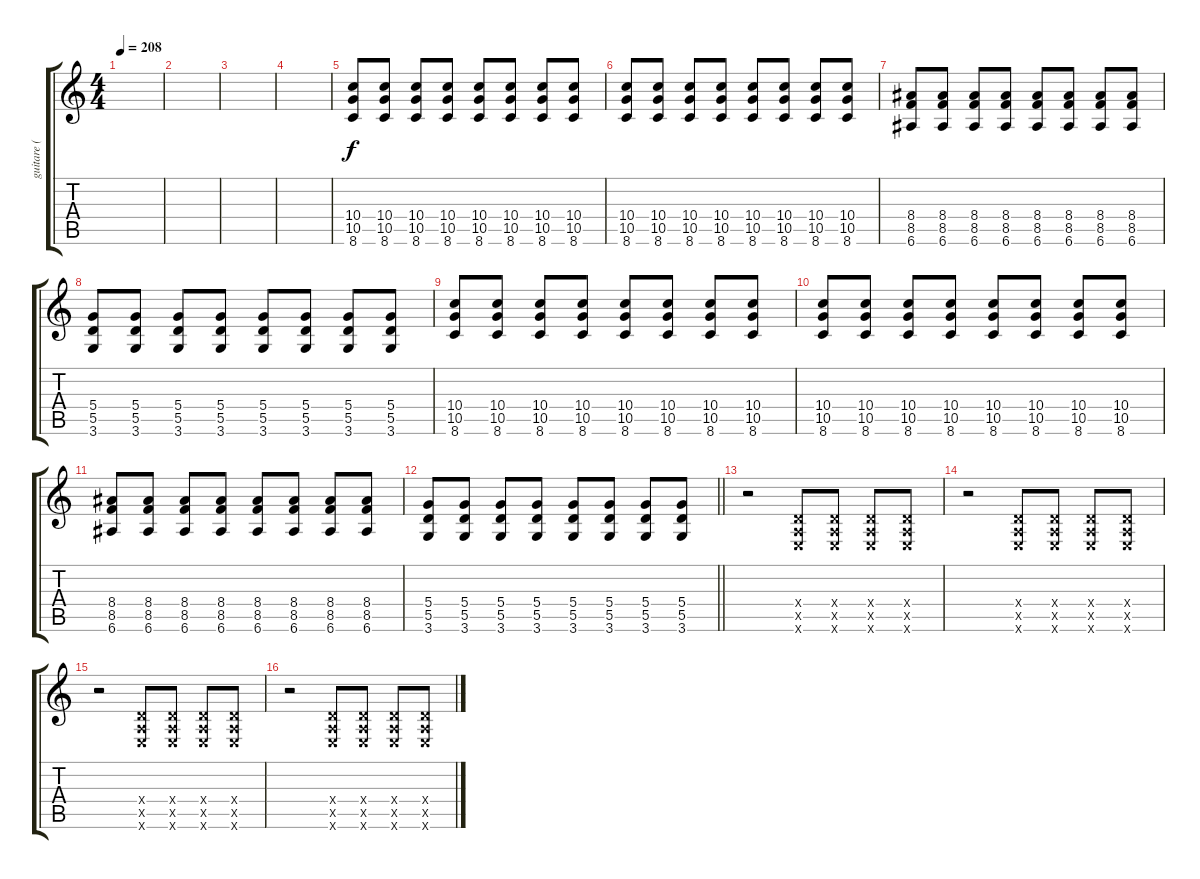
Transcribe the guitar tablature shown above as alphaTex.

\track ("guitare ( Yann ) " "guitare ( ") {instrument overdrivenguitar}
\staff {score tabs}
\tuning (E4 B3 G3 D3 A2 E2) {hide}
\ts (4 4)
\tempo 208
\clef g2
\ks c
|
|
|
|
(10.4 10.5 8.6).8 (10.4 10.5 8.6).8 (10.4 10.5 8.6).8 (10.4 10.5 8.6).8 (10.4 10.5 8.6).8 (10.4 10.5 8.6).8 (10.4 10.5 8.6).8 (10.4 10.5 8.6).8 |
(10.4 10.5 8.6).8 (10.4 10.5 8.6).8 (10.4 10.5 8.6).8 (10.4 10.5 8.6).8 (10.4 10.5 8.6).8 (10.4 10.5 8.6).8 (10.4 10.5 8.6).8 (10.4 10.5 8.6).8 |
(8.4 8.5 6.6).8 (8.4 8.5 6.6).8 (8.4 8.5 6.6).8 (8.4 8.5 6.6).8 (8.4 8.5 6.6).8 (8.4 8.5 6.6).8 (8.4 8.5 6.6).8 (8.4 8.5 6.6).8 |
(5.4 5.5 3.6).8 (5.4 5.5 3.6).8 (5.4 5.5 3.6).8 (5.4 5.5 3.6).8 (5.4 5.5 3.6).8 (5.4 5.5 3.6).8 (5.4 5.5 3.6).8 (5.4 5.5 3.6).8 |
(10.4 10.5 8.6).8 (10.4 10.5 8.6).8 (10.4 10.5 8.6).8 (10.4 10.5 8.6).8 (10.4 10.5 8.6).8 (10.4 10.5 8.6).8 (10.4 10.5 8.6).8 (10.4 10.5 8.6).8 |
(10.4 10.5 8.6).8 (10.4 10.5 8.6).8 (10.4 10.5 8.6).8 (10.4 10.5 8.6).8 (10.4 10.5 8.6).8 (10.4 10.5 8.6).8 (10.4 10.5 8.6).8 (10.4 10.5 8.6).8 |
(8.4 8.5 6.6).8 (8.4 8.5 6.6).8 (8.4 8.5 6.6).8 (8.4 8.5 6.6).8 (8.4 8.5 6.6).8 (8.4 8.5 6.6).8 (8.4 8.5 6.6).8 (8.4 8.5 6.6).8 |
\barLineRight lightlight
(5.4 5.5 3.6).8 (5.4 5.5 3.6).8 (5.4 5.5 3.6).8 (5.4 5.5 3.6).8 (5.4 5.5 3.6).8 (5.4 5.5 3.6).8 (5.4 5.5 3.6).8 (5.4 5.5 3.6).8 |
r.2 (0.4{x} 0.5{x} 0.6{x}).8 (0.4{x} 0.5{x} 0.6{x}).8 (0.4{x} 0.5{x} 0.6{x}).8 (0.4{x} 0.5{x} 0.6{x}).8 |
r.2 (0.4{x} 0.5{x} 0.6{x}).8 (0.4{x} 0.5{x} 0.6{x}).8 (0.4{x} 0.5{x} 0.6{x}).8 (0.4{x} 0.5{x} 0.6{x}).8 |
r.2 (0.4{x} 0.5{x} 0.6{x}).8 (0.4{x} 0.5{x} 0.6{x}).8 (0.4{x} 0.5{x} 0.6{x}).8 (0.4{x} 0.5{x} 0.6{x}).8 |
r.2 (0.4{x} 0.5{x} 0.6{x}).8 (0.4{x} 0.5{x} 0.6{x}).8 (0.4{x} 0.5{x} 0.6{x}).8 (0.4{x} 0.5{x} 0.6{x}).8
